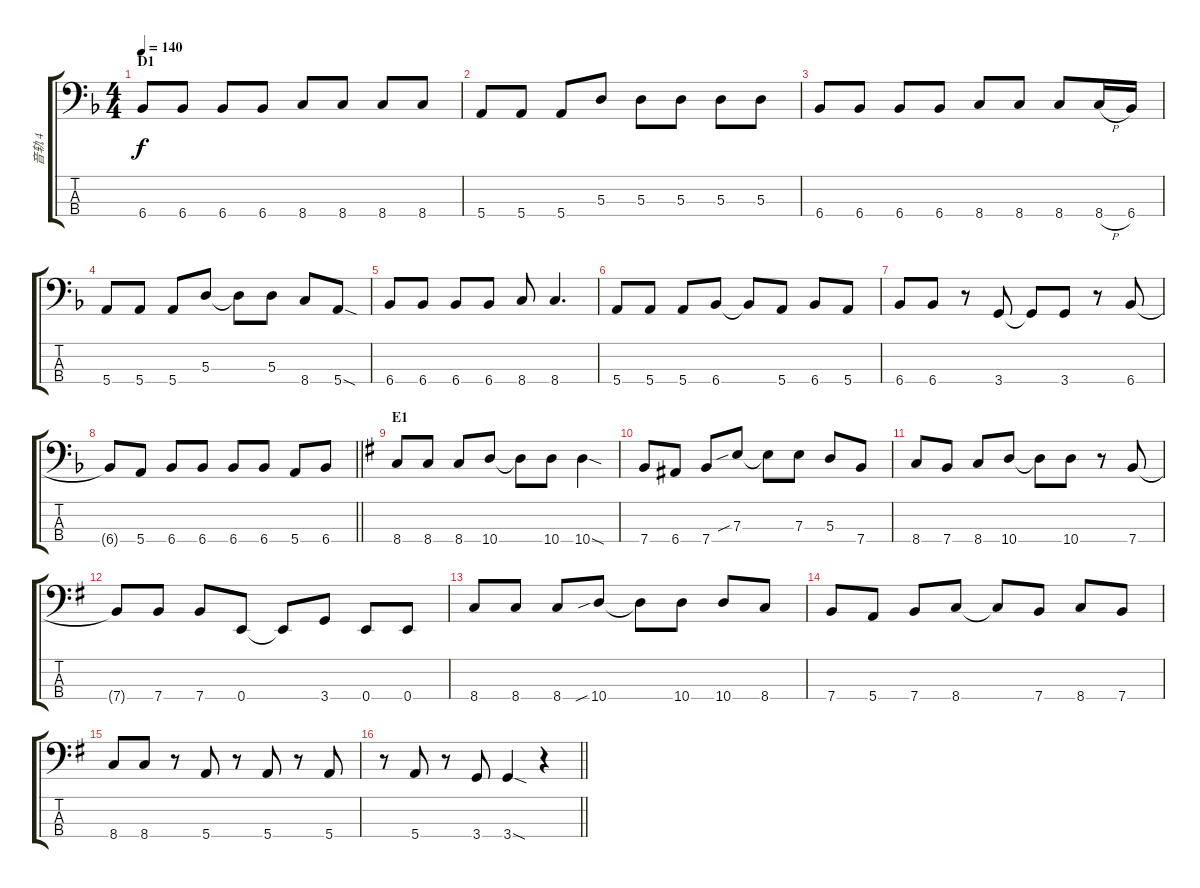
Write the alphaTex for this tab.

\track ("音轨 4" "音轨 4") {instrument electricbassfinger}
\staff {score tabs}
\tuning (G2 D2 A1 E1) {hide}
\ts (4 4)
\section ("" "D1")
\tempo 140
\clef f4
\ks f
6.4.8{dy f} 6.4.8 6.4.8 6.4.8 8.4.8 8.4.8 8.4.8 8.4.8 |
5.4.8 5.4.8 5.4.8 5.3.8 5.3.8 5.3.8 5.3.8 5.3.8 |
6.4.8 6.4.8 6.4.8 6.4.8 8.4.8 8.4.8 8.4.8 8.4{h}.16 6.4.16 |
5.4.8 5.4.8 5.4.8 5.3.8 5.3{t}.8 5.3.8 8.4.8 5.4{sod}.8 |
6.4.8 6.4.8 6.4.8 6.4.8 8.4.8 8.4.4{d} |
5.4.8 5.4.8 5.4.8 6.4.8 6.4{t}.8 5.4.8 6.4.8 5.4.8 |
6.4.8 6.4.8 r.8 3.4.8 3.4{t}.8 3.4.8 r.8 6.4.8 |
\barLineRight lightlight
6.4{t}.8 5.4.8 6.4.8 6.4.8 6.4.8 6.4.8 5.4.8 6.4.8 |
\section ("" "E1")
\ks g
8.4.8 8.4.8 8.4.8 10.4.8 10.4{t}.8 10.4.8 10.4{sod}.4 |
7.4.8 6.4.8 7.4.8 7.3{sib}.8 7.3{t}.8 7.3.8 5.3.8 7.4.8 |
8.4.8 7.4.8 8.4.8 10.4.8 10.4{t}.8 10.4.8 r.8 7.4.8 |
7.4{t}.8 7.4.8 7.4.8 0.4.8 0.4{t}.8 3.4.8 0.4.8 0.4.8 |
8.4.8 8.4.8 8.4.8 10.4{sib}.8 10.4{t}.8 10.4.8 10.4.8 8.4.8 |
7.4.8 5.4.8 7.4.8 8.4.8 8.4{t}.8 7.4.8 8.4.8 7.4.8 |
8.4.8 8.4.8 r.8 5.4.8 r.8 5.4.8 r.8 5.4.8 |
\barLineRight lightlight
r.8 5.4.8 r.8 3.4.8 3.4{sod}.4 r.4
